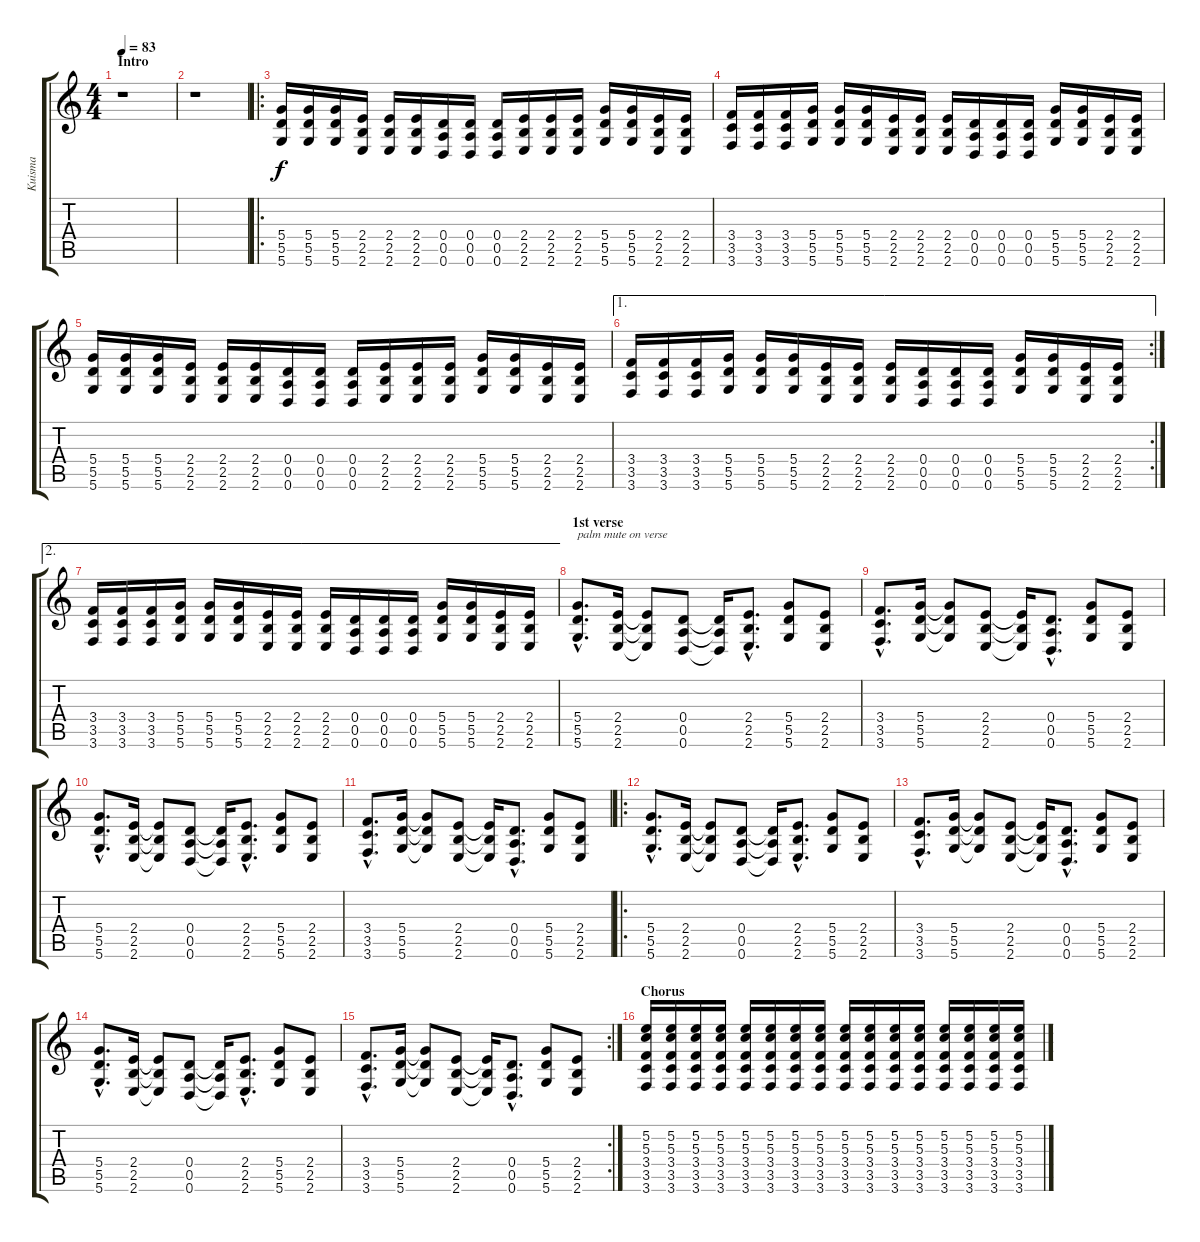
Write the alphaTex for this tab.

\track ("Kuisma" "Kuisma") {instrument distortionguitar}
\staff {score tabs}
\tuning (E4 B3 G3 D3 A2 D2) {hide}
\ts (4 4)
\section ("" "Intro")
\tempo 83
\clef g2
\ks c
r.1{dy f instrument distortionguitar} |
r.1 |
\ro
(5.4 5.5 5.6).16 (5.4 5.5 5.6).16 (5.4 5.5 5.6).16 (2.4 2.5 2.6).16 (2.4 2.5 2.6).16 (2.4 2.5 2.6).16 (0.4 0.5 0.6).16 (0.4 0.5 0.6).16 (0.4 0.5 0.6).16 (2.4 2.5 2.6).16 (2.4 2.5 2.6).16 (2.4 2.5 2.6).16 (5.4 5.5 5.6).16 (5.4 5.5 5.6).16 (2.4 2.5 2.6).16 (2.4 2.5 2.6).16 |
(3.4 3.5 3.6).16 (3.4 3.5 3.6).16 (3.4 3.5 3.6).16 (5.4 5.5 5.6).16 (5.4 5.5 5.6).16 (5.4 5.5 5.6).16 (2.4 2.5 2.6).16 (2.4 2.5 2.6).16 (2.4 2.5 2.6).16 (0.4 0.5 0.6).16 (0.4 0.5 0.6).16 (0.4 0.5 0.6).16 (5.4 5.5 5.6).16 (5.4 5.5 5.6).16 (2.4 2.5 2.6).16 (2.4 2.5 2.6).16 |
(5.4 5.5 5.6).16 (5.4 5.5 5.6).16 (5.4 5.5 5.6).16 (2.4 2.5 2.6).16 (2.4 2.5 2.6).16 (2.4 2.5 2.6).16 (0.4 0.5 0.6).16 (0.4 0.5 0.6).16 (0.4 0.5 0.6).16 (2.4 2.5 2.6).16 (2.4 2.5 2.6).16 (2.4 2.5 2.6).16 (5.4 5.5 5.6).16 (5.4 5.5 5.6).16 (2.4 2.5 2.6).16 (2.4 2.5 2.6).16 |
\ae 1
\rc 2
(3.4 3.5 3.6).16 (3.4 3.5 3.6).16 (3.4 3.5 3.6).16 (5.4 5.5 5.6).16 (5.4 5.5 5.6).16 (5.4 5.5 5.6).16 (2.4 2.5 2.6).16 (2.4 2.5 2.6).16 (2.4 2.5 2.6).16 (0.4 0.5 0.6).16 (0.4 0.5 0.6).16 (0.4 0.5 0.6).16 (5.4 5.5 5.6).16 (5.4 5.5 5.6).16 (2.4 2.5 2.6).16 (2.4 2.5 2.6).16 |
\ae 2
(3.4 3.5 3.6).16 (3.4 3.5 3.6).16 (3.4 3.5 3.6).16 (5.4 5.5 5.6).16 (5.4 5.5 5.6).16 (5.4 5.5 5.6).16 (2.4 2.5 2.6).16 (2.4 2.5 2.6).16 (2.4 2.5 2.6).16 (0.4 0.5 0.6).16 (0.4 0.5 0.6).16 (0.4 0.5 0.6).16 (5.4 5.5 5.6).16 (5.4 5.5 5.6).16 (2.4 2.5 2.6).16 (2.4 2.5 2.6).16 |
\section ("" "1st verse")
(5.4{hac} 5.5{hac} 5.6{hac}).8{d txt "palm mute on verse"} (2.4 2.5 2.6).16 (2.4{t} 2.5{t} 2.6{t}).8 (0.4 0.5 0.6).8 (0.4{t} 0.5{t} 0.6{t}).16 (2.4{hac} 2.5{hac} 2.6{hac}).8{d} (5.4 5.5 5.6).8 (2.4 2.5 2.6).8 |
(3.4{hac} 3.5{hac} 3.6{hac}).8{d} (5.4 5.5 5.6).16 (5.4{t} 5.5{t} 5.6{t}).8 (2.4 2.5 2.6).8 (2.4{t} 2.5{t} 2.6{t}).16 (0.4{hac} 0.5{hac} 0.6{hac}).8{d} (5.4 5.5 5.6).8 (2.4 2.5 2.6).8 |
(5.4{hac} 5.5{hac} 5.6{hac}).8{d} (2.4 2.5 2.6).16 (2.4{t} 2.5{t} 2.6{t}).8 (0.4 0.5 0.6).8 (0.4{t} 0.5{t} 0.6{t}).16 (2.4{hac} 2.5{hac} 2.6{hac}).8{d} (5.4 5.5 5.6).8 (2.4 2.5 2.6).8 |
(3.4{hac} 3.5{hac} 3.6{hac}).8{d} (5.4 5.5 5.6).16 (5.4{t} 5.5{t} 5.6{t}).8 (2.4 2.5 2.6).8 (2.4{t} 2.5{t} 2.6{t}).16 (0.4{hac} 0.5{hac} 0.6{hac}).8{d} (5.4 5.5 5.6).8 (2.4 2.5 2.6).8 |
\ro
(5.4{hac} 5.5{hac} 5.6{hac}).8{d} (2.4 2.5 2.6).16 (2.4{t} 2.5{t} 2.6{t}).8 (0.4 0.5 0.6).8 (0.4{t} 0.5{t} 0.6{t}).16 (2.4{hac} 2.5{hac} 2.6{hac}).8{d} (5.4 5.5 5.6).8 (2.4 2.5 2.6).8 |
(3.4{hac} 3.5{hac} 3.6{hac}).8{d} (5.4 5.5 5.6).16 (5.4{t} 5.5{t} 5.6{t}).8 (2.4 2.5 2.6).8 (2.4{t} 2.5{t} 2.6{t}).16 (0.4{hac} 0.5{hac} 0.6{hac}).8{d} (5.4 5.5 5.6).8 (2.4 2.5 2.6).8 |
(5.4{hac} 5.5{hac} 5.6{hac}).8{d} (2.4 2.5 2.6).16 (2.4{t} 2.5{t} 2.6{t}).8 (0.4 0.5 0.6).8 (0.4{t} 0.5{t} 0.6{t}).16 (2.4{hac} 2.5{hac} 2.6{hac}).8{d} (5.4 5.5 5.6).8 (2.4 2.5 2.6).8 |
\rc 2
(3.4{hac} 3.5{hac} 3.6{hac}).8{d} (5.4 5.5 5.6).16 (5.4{t} 5.5{t} 5.6{t}).8 (2.4 2.5 2.6).8 (2.4{t} 2.5{t} 2.6{t}).16 (0.4{hac} 0.5{hac} 0.6{hac}).8{d} (5.4 5.5 5.6).8 (2.4 2.5 2.6).8 |
\section ("" "Chorus")
(5.2 5.3 3.4 3.5 3.6).16 (5.2 5.3 3.4 3.5 3.6).16 (5.2 5.3 3.4 3.5 3.6).16 (5.2 5.3 3.4 3.5 3.6).16 (5.2 5.3 3.4 3.5 3.6).16 (5.2 5.3 3.4 3.5 3.6).16 (5.2 5.3 3.4 3.5 3.6).16 (5.2 5.3 3.4 3.5 3.6).16 (5.2 5.3 3.4 3.5 3.6).16 (5.2 5.3 3.4 3.5 3.6).16 (5.2 5.3 3.4 3.5 3.6).16 (5.2 5.3 3.4 3.5 3.6).16 (5.2 5.3 3.4 3.5 3.6).16 (5.2 5.3 3.4 3.5 3.6).16 (5.2 5.3 3.4 3.5 3.6).16 (5.2 5.3 3.4 3.5 3.6).16
